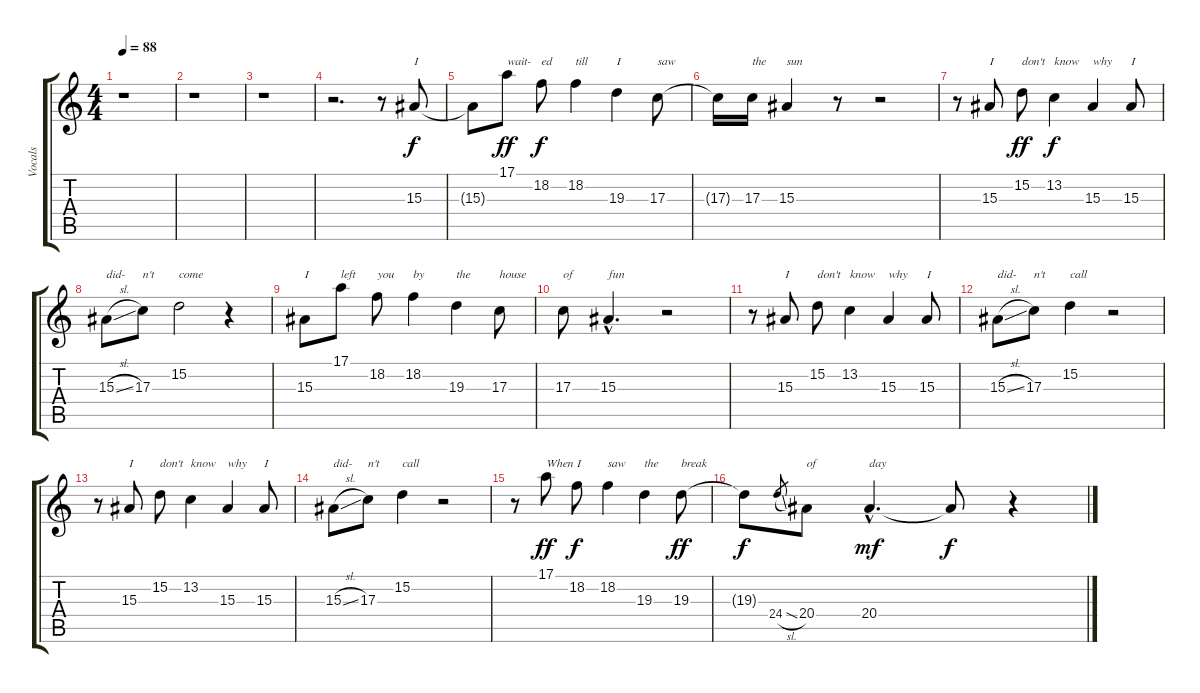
\track ("Vocals" "Vocals") {instrument panflute}
\staff {score tabs}
\tuning (E4 B3 G3 D3 A2 E2) {hide}
\ts (4 4)
\tempo 88
\clef g2
\ks c
r.1{dy f instrument panflute} |
r.1 |
r.1 |
r.2{d} r.8 15.3.8{txt "I"} |
15.3{t}.8 17.1.8{txt "wait-" dy ff} 18.2.8{txt "ed" dy f} 18.2.4{txt "till"} 19.3.4{txt "I"} 17.3.8{txt "saw"} |
17.3{t}.16 17.3.16{txt "the"} 15.3.4{txt "sun"} r.8 r.2 |
r.8 15.3.8{txt "I"} 15.2.8{txt "don't" dy ff} 13.2.4{txt "know" dy f} 15.3.4{txt "why"} 15.3.8{txt "I"} |
15.3{sl}.8{txt "did-"} 17.3.8{txt "n't"} 15.2.2{txt "come"} r.4 |
15.3.8{txt "I"} 17.1.8{txt "left"} 18.2.8{txt "you"} 18.2.4{txt "by"} 19.3.4{txt "the"} 17.3.8{txt "house"} |
17.3.8{txt "of"} 15.3{hac}.4{d txt "fun"} r.2 |
r.8 15.3.8{txt "I"} 15.2.8{txt "don't"} 13.2.4{txt "know"} 15.3.4{txt "why"} 15.3.8{txt "I"} |
15.3{sl}.8{txt "did-"} 17.3.8{txt "n't"} 15.2.4{txt "call"} r.2 |
r.8 15.3.8{txt "I"} 15.2.8{txt "don't"} 13.2.4{txt "know"} 15.3.4{txt "why"} 15.3.8{txt "I"} |
15.3{sl}.8{txt "did-"} 17.3.8{txt "n't"} 15.2.4{txt "call"} r.2 |
r.8 17.1.8{txt "When" dy ff} 18.2.8{txt "I" dy f} 18.2.4{txt "saw"} 19.3.4{txt "the"} 19.3.8{txt "break" dy ff} |
19.3{t}.8{dy f} 24.4{sl}.8{gr} 20.4.8{txt "of"} 20.4{hac}.4{d txt "day" dy mf} 20.4{t}.8{dy f} r.4
